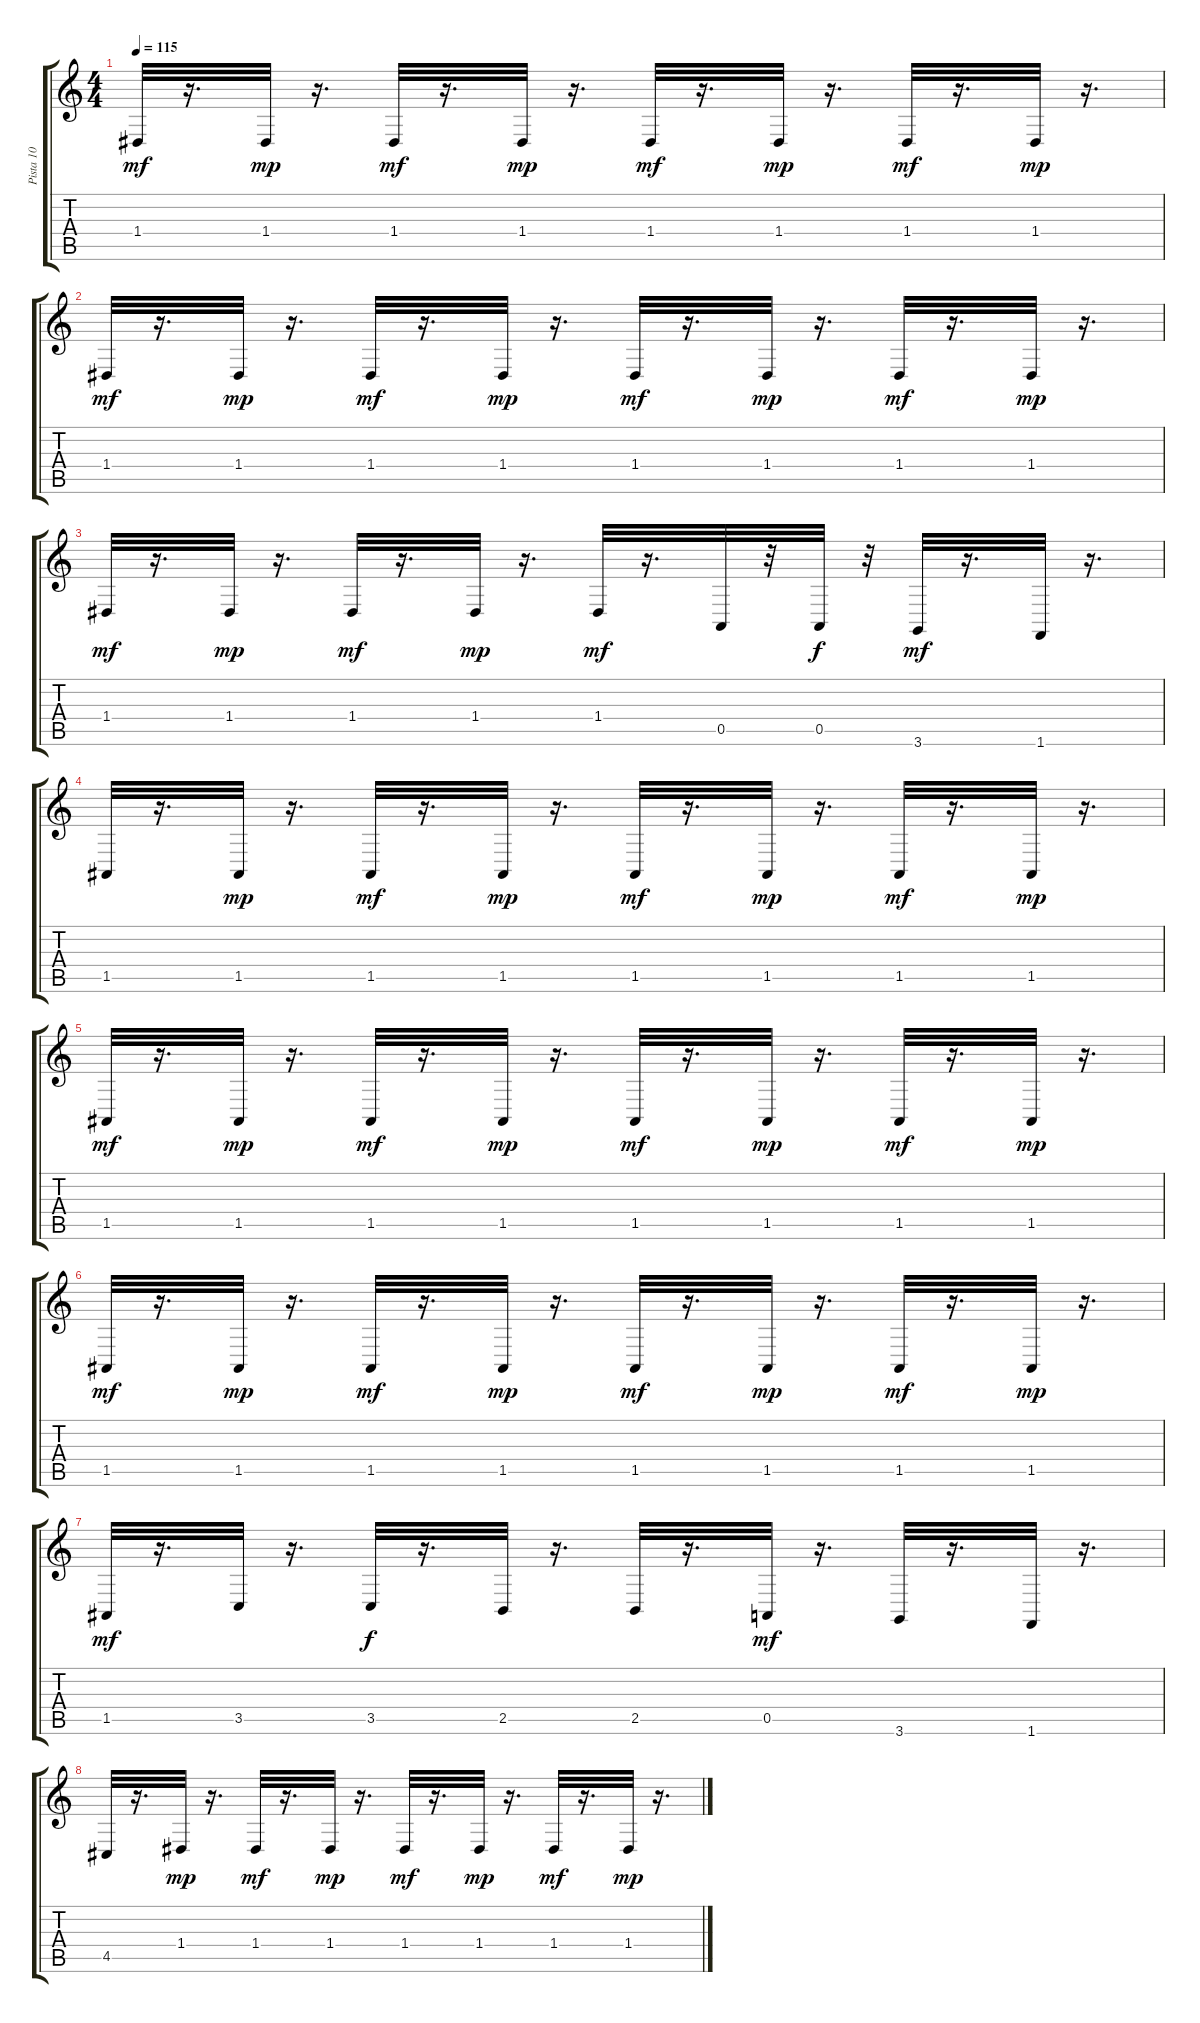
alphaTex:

\track ("Pista 10" "Pista 10") {instrument acousticgrandpiano}
\staff {score tabs}
\tuning (E4 B3 G3 D3 A2 E2) {hide}
\ts (4 4)
\tempo 115
\clef g2
\ks c
1.4.32{dy mf} r.16{d} 1.4.32{dy mp} r.16{d} 1.4.32{dy mf} r.16{d} 1.4.32{dy mp} r.16{d} 1.4.32{dy mf} r.16{d} 1.4.32{dy mp} r.16{d} 1.4.32{dy mf} r.16{d} 1.4.32{dy mp} r.16{d} |
1.4.32{dy mf} r.16{d} 1.4.32{dy mp} r.16{d} 1.4.32{dy mf} r.16{d} 1.4.32{dy mp} r.16{d} 1.4.32{dy mf} r.16{d} 1.4.32{dy mp} r.16{d} 1.4.32{dy mf} r.16{d} 1.4.32{dy mp} r.16{d} |
1.4.32{dy mf} r.16{d} 1.4.32{dy mp} r.16{d} 1.4.32{dy mf} r.16{d} 1.4.32{dy mp} r.16{d} 1.4.32{dy mf} r.16{d} 0.5.32 r.32 0.5.32{dy f} r.32 3.6.32{dy mf} r.16{d} 1.6.32 r.16{d} |
1.5.32 r.16{d} 1.5.32{dy mp} r.16{d} 1.5.32{dy mf} r.16{d} 1.5.32{dy mp} r.16{d} 1.5.32{dy mf} r.16{d} 1.5.32{dy mp} r.16{d} 1.5.32{dy mf} r.16{d} 1.5.32{dy mp} r.16{d} |
1.5.32{dy mf} r.16{d} 1.5.32{dy mp} r.16{d} 1.5.32{dy mf} r.16{d} 1.5.32{dy mp} r.16{d} 1.5.32{dy mf} r.16{d} 1.5.32{dy mp} r.16{d} 1.5.32{dy mf} r.16{d} 1.5.32{dy mp} r.16{d} |
1.5.32{dy mf} r.16{d} 1.5.32{dy mp} r.16{d} 1.5.32{dy mf} r.16{d} 1.5.32{dy mp} r.16{d} 1.5.32{dy mf} r.16{d} 1.5.32{dy mp} r.16{d} 1.5.32{dy mf} r.16{d} 1.5.32{dy mp} r.16{d} |
1.5.32{dy mf} r.16{d} 3.5.32 r.16{d} 3.5.32{dy f} r.16{d} 2.5.32 r.16{d} 2.5.32 r.16{d} 0.5.32{dy mf} r.16{d} 3.6.32 r.16{d} 1.6.32 r.16{d} |
4.5.32 r.16{d} 1.4.32{dy mp} r.16{d} 1.4.32{dy mf} r.16{d} 1.4.32{dy mp} r.16{d} 1.4.32{dy mf} r.16{d} 1.4.32{dy mp} r.16{d} 1.4.32{dy mf} r.16{d} 1.4.32{dy mp} r.16{d}
